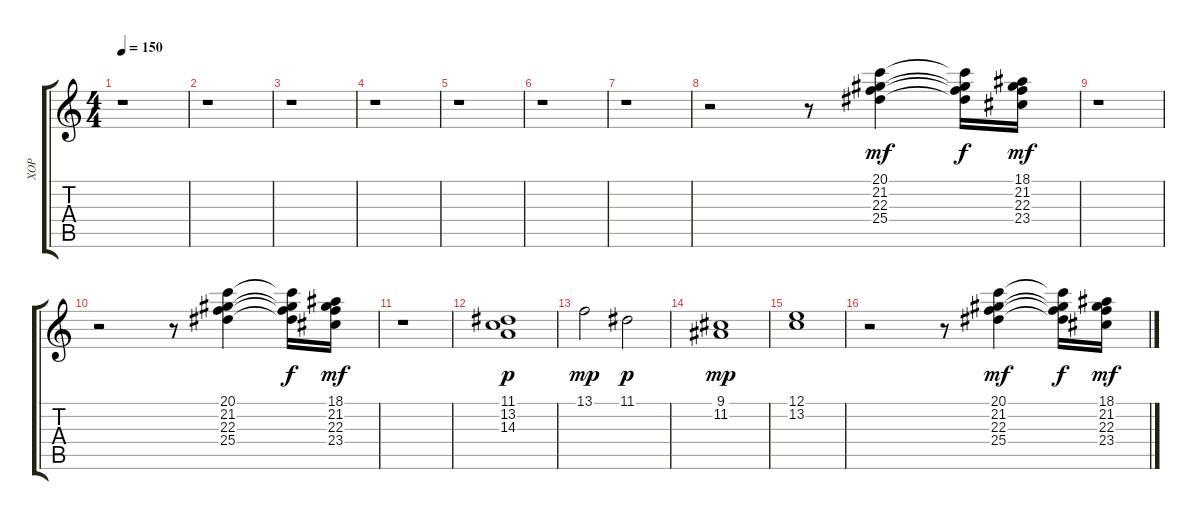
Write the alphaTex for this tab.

\track ("XOP" "XOP") {instrument rockorgan}
\staff {score tabs}
\tuning (E4 B3 G3 D3 A2 E2) {hide}
\ts (4 4)
\tempo 150
\clef g2
\ks c
r.1{dy f} |
r.1 |
r.1 |
r.1 |
r.1 |
r.1 |
r.1 |
r.2 r.8 (20.1 21.2 22.3 25.4).4{dy mf volume 14} (20.1{t} 21.2{t} 22.3{t} 25.4{t}).16{dy f} (18.1 21.2 22.3 23.4).16{dy mf} |
r.1 |
r.2 r.8 (20.1 21.2 22.3 25.4).4 (20.1{t} 21.2{t} 22.3{t} 25.4{t}).16{dy f} (18.1 21.2 22.3 23.4).16{dy mf} |
r.1 |
(11.1 13.2 14.3).1{dy p} |
13.1.2{dy mp} 11.1.2{dy p} |
(9.1 11.2).1{dy mp} |
(12.1 13.2).1 |
r.2 r.8 (20.1 21.2 22.3 25.4).4{dy mf} (20.1{t} 21.2{t} 22.3{t} 25.4{t}).16{dy f} (18.1 21.2 22.3 23.4).16{dy mf}
